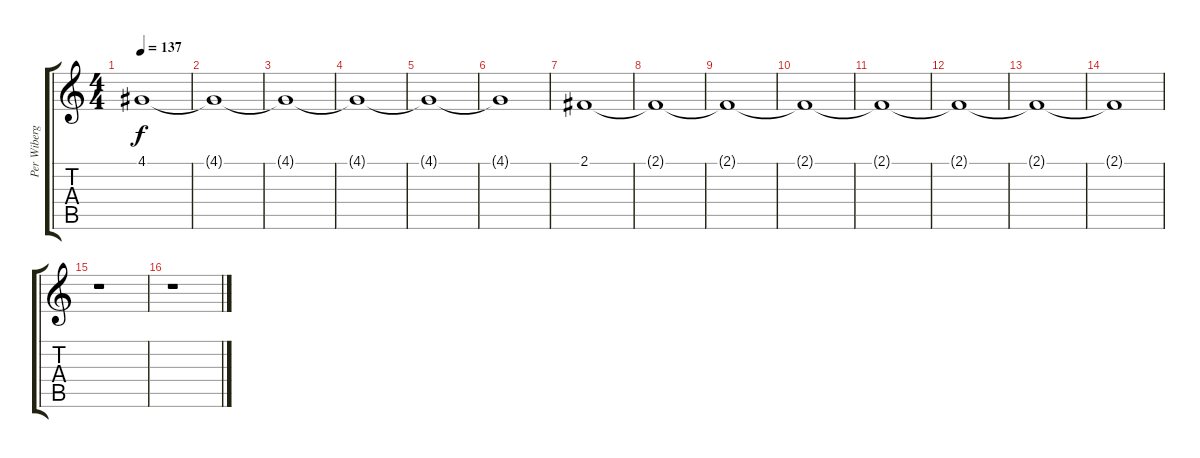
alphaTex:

\track ("Per Wiberg" "Per Wiberg") {instrument choiraahs}
\staff {score tabs}
\tuning (E4 B3 G3 D3 A2 E2) {hide}
\ts (4 4)
\tempo 137
\clef g2
\ks c
4.1{t}.1{dy f} |
4.1{t}.1 |
4.1{t}.1 |
4.1{t}.1 |
4.1{t}.1 |
4.1{t}.1 |
\section ("" "")
2.1.1 |
2.1{t}.1 |
2.1{t}.1 |
2.1{t}.1 |
2.1{t}.1 |
2.1{t}.1 |
2.1{t}.1 |
2.1{t}.1 |
\section ("" "")
r.1 |
r.1
